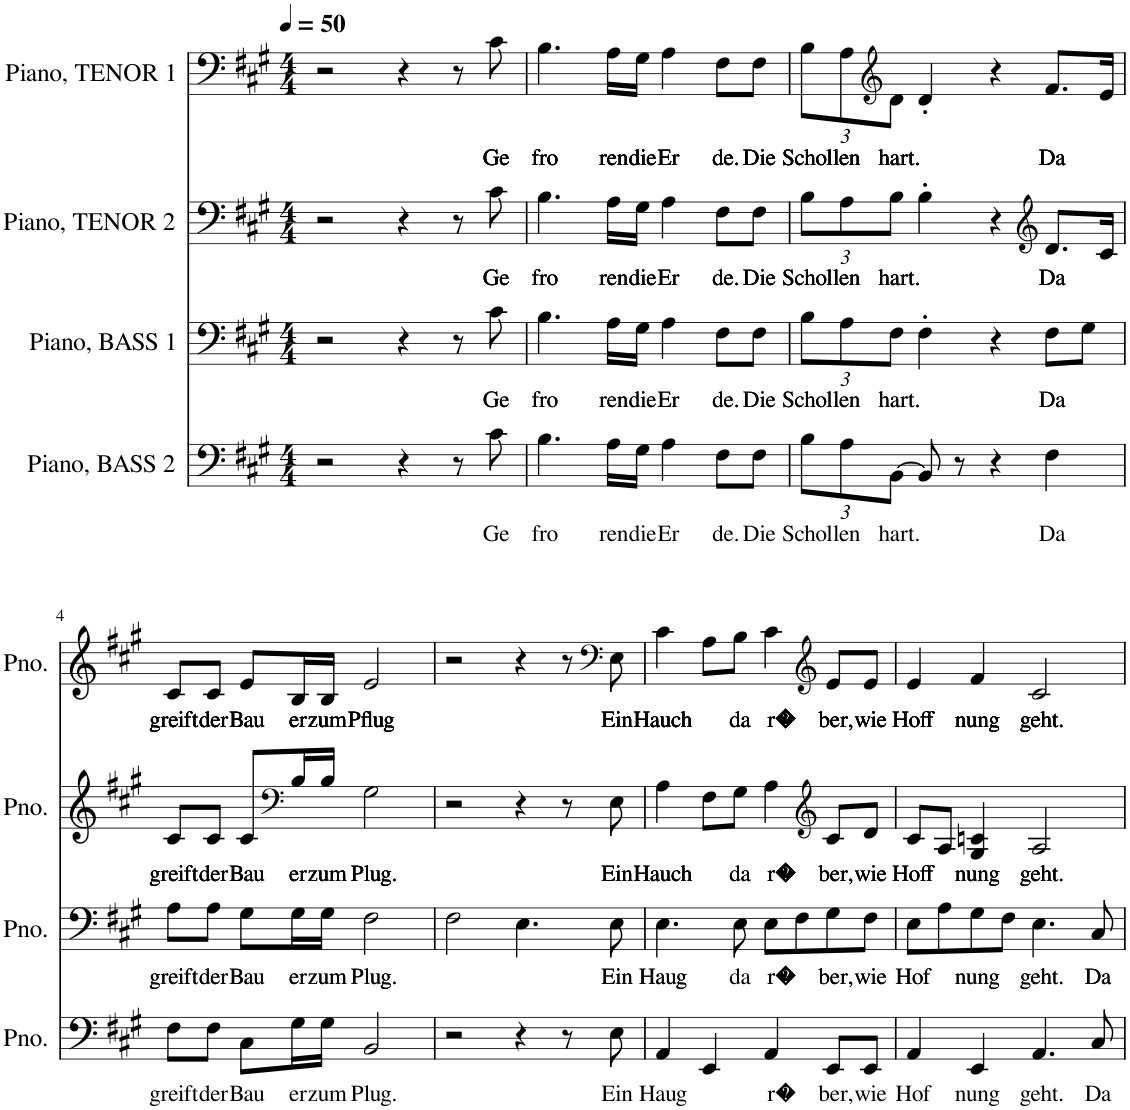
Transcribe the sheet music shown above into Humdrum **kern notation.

**kern	**text	**kern	**text	**kern	**text	**kern	**text
*part4	*part4	*part3	*part3	*part2	*part2	*part1	*part1
*staff4	*staff4	*staff3	*staff3	*staff2	*staff2	*staff1	*staff1
*I"Piano, BASS 2	*	*I"Piano, BASS 1	*	*I"Piano, TENOR 2	*	*I"Piano, TENOR 1	*
*I'Pno.	*	*I'Pno.	*	*I'Pno.	*	*I'Pno.	*
*clefF4	*	*clefF4	*	*clefF4	*	*clefF4	*
*k[f#c#g#]	*	*k[f#c#g#]	*	*k[f#c#g#]	*	*k[f#c#g#]	*
*M4/4	*	*M4/4	*	*M4/4	*	*M4/4	*
*MM50	*	*MM50	*	*MM50	*	*MM50	*
=1	=1	=1	=1	=1	=1	=1	=1
2r	.	2r	.	2r	.	2r	.
4r	.	4r	.	4r	.	4r	.
8r	.	8r	.	8r	.	8r	.
!	!LO:LY:b	!	!LO:LY:b	!	!LO:LY:b	!	!LO:LY:b
8c#\	Ge	8c#\	Ge	8c#\	Ge	8c#\	Ge
=2	=2	=2	=2	=2	=2	=2	=2
!	!LO:LY:b	!	!LO:LY:b	!	!LO:LY:b	!	!LO:LY:b
4.B\	fro	4.B\	fro	4.B\	fro	4.B\	fro
!	!LO:LY:b	!	!LO:LY:b	!	!LO:LY:b	!	!LO:LY:b
16A\LL	ren	16A\LL	ren	16A\LL	ren	16A\LL	ren
!	!LO:LY:b	!	!LO:LY:b	!	!LO:LY:b	!	!LO:LY:b
16G#\JJ	die	16G#\JJ	die	16G#\JJ	die	16G#\JJ	die
!	!LO:LY:b	!	!LO:LY:b	!	!LO:LY:b	!	!LO:LY:b
4A\	Er	4A\	Er	4A\	Er	4A\	Er
!	!LO:LY:b	!	!LO:LY:b	!	!LO:LY:b	!	!LO:LY:b
8F#\L	de.	8F#\L	de.	8F#\L	de.	8F#\L	de.
!	!LO:LY:b	!	!LO:LY:b	!	!LO:LY:b	!	!LO:LY:b
8F#\J	Die	8F#\J	Die	8F#\J	Die	8F#\J	Die
=3	=3	=3	=3	=3	=3	=3	=3
*Xbrackettup	*	*	*	*	*	*	*
!	!LO:LY:b	!	!	!	!	!	!
*	*	*Xbrackettup	*	*	*	*	*
!	!	!	!LO:LY:b	!	!	!	!
*	*	*	*	*Xbrackettup	*	*	*
!	!	!	!	!	!LO:LY:b	!	!
*	*	*	*	*	*	*Xbrackettup	*
!	!	!	!	!	!	!	!LO:LY:b
12B\L	Schol	12B\L	Schol	12B\L	Schol	12B\L	Schol
!	!LO:LY:b	!	!LO:LY:b	!	!LO:LY:b	!	!LO:LY:b
12A\	len	12A\	len	12A\	len	12A\	len
*	*	*	*	*	*	*clefG2	*
!	!LO:LY:b	!	!LO:LY:b	!	!LO:LY:b	!	!LO:LY:b
[12BB\J	hart.	12F#\J	hart.	12B\J	hart.	12d\J	hart.
8BB/]	.	4F#'\	.	4B'\	.	4d'/	.
8r	.	.	.	.	.	.	.
4r	.	4r	.	4r	.	4r	.
*	*	*	*	*clefG2	*	*	*
!	!LO:LY:b	!	!LO:LY:b	!	!LO:LY:b	!	!LO:LY:b
4F#\	Da	8F#\L	Da	8.d/L	Da	8.f#/L	Da
.	.	8G#\J	.	.	.	.	.
.	.	.	.	16c#/Jk	.	16e/Jk	.
!!LO:LB:g=z
=4	=4	=4	=4	=4	=4	=4	=4
!	!LO:LY:b	!	!LO:LY:b	!	!LO:LY:b	!	!LO:LY:b
8F#\L	greift	8A\L	greift	8c#/L	greift	8c#/L	greift
!	!LO:LY:b	!	!LO:LY:b	!	!LO:LY:b	!	!LO:LY:b
8F#\J	der	8A\J	der	8c#/J	der	8c#/J	der
!	!LO:LY:b	!	!LO:LY:b	!	!LO:LY:b	!	!LO:LY:b
8C#\L	Bau	8G#\L	Bau	8c#/L	Bau	8e/L	Bau
*	*	*	*	*clefF4	*	*	*
!	!LO:LY:b	!	!LO:LY:b	!	!LO:LY:b	!	!LO:LY:b
16G#\L	er	16G#\L	er	16B/L	er	16B/L	er
!	!LO:LY:b	!	!LO:LY:b	!	!LO:LY:b	!	!LO:LY:b
16G#\JJ	zum	16G#\JJ	zum	16B/JJ	zum	16B/JJ	zum
!	!LO:LY:b	!	!LO:LY:b	!	!LO:LY:b	!	!LO:LY:b
2BB/	Plug.	2F#\	Plug.	2G#\	Plug.	2e/	Pflug
=5	=5	=5	=5	=5	=5	=5	=5
2r	.	2F#\	.	2r	.	2r	.
4r	.	4.E\	.	4r	.	4r	.
8r	.	.	.	8r	.	8r	.
*	*	*	*	*	*	*clefF4	*
!	!LO:LY:b	!	!LO:LY:b	!	!LO:LY:b	!	!LO:LY:b
8E\	Ein	8E\	Ein	8E\	Ein	8E\	Ein
=6	=6	=6	=6	=6	=6	=6	=6
!	!LO:LY:b	!	!LO:LY:b	!	!LO:LY:b	!	!LO:LY:b
4AA/	Haug	4.E\	Haug	4A\	Hauch	4c#\	Hauch
4EE/	.	.	.	8F#\L	.	8A\L	.
!	!	!	!LO:LY:b	!	!LO:LY:b	!	!LO:LY:b
.	.	8E\	da	8G#\J	da	8B\J	da
!	!LO:LY:b	!	!LO:LY:b	!	!LO:LY:b	!	!LO:LY:b
4AA/	r�	8E\L	r�	4A\	r�	4c#\	r�
.	.	8F#\	.	.	.	.	.
*	*	*	*	*clefG2	*	*clefG2	*
!	!LO:LY:b	!	!LO:LY:b	!	!LO:LY:b	!	!LO:LY:b
8EE/L	ber,	8G#\	ber,	8c#/L	ber,	8e/L	ber,
!	!LO:LY:b	!	!LO:LY:b	!	!LO:LY:b	!	!LO:LY:b
8EE/J	wie	8F#\J	wie	8d/J	wie	8e/J	wie
=7	=7	=7	=7	=7	=7	=7	=7
!	!LO:LY:b	!	!LO:LY:b	!	!LO:LY:b	!	!LO:LY:b
4AA/	Hof	8E\L	Hof	8c#/L	Hoff	4e/	Hoff
.	.	8A\	.	8A/J	.	.	.
!	!LO:LY:b	!	!LO:LY:b	!	!LO:LY:b	!	!LO:LY:b
4EE/	nung	8G#\	nung	4G#/ 4cn/	nung	4f#/	nung
.	.	8F#\J	.	.	.	.	.
!	!LO:LY:b	!	!LO:LY:b	!	!LO:LY:b	!	!LO:LY:b
4.AA/	geht.	4.E\	geht.	2A/	geht.	2c#/	geht.
!	!LO:LY:b	!	!LO:LY:b	!	!	!	!
8C#/	Da	8C#/	Da	.	.	.	.
=	=	=	=	=	=	=	=
*-	*-	*-	*-	*-	*-	*-	*-
